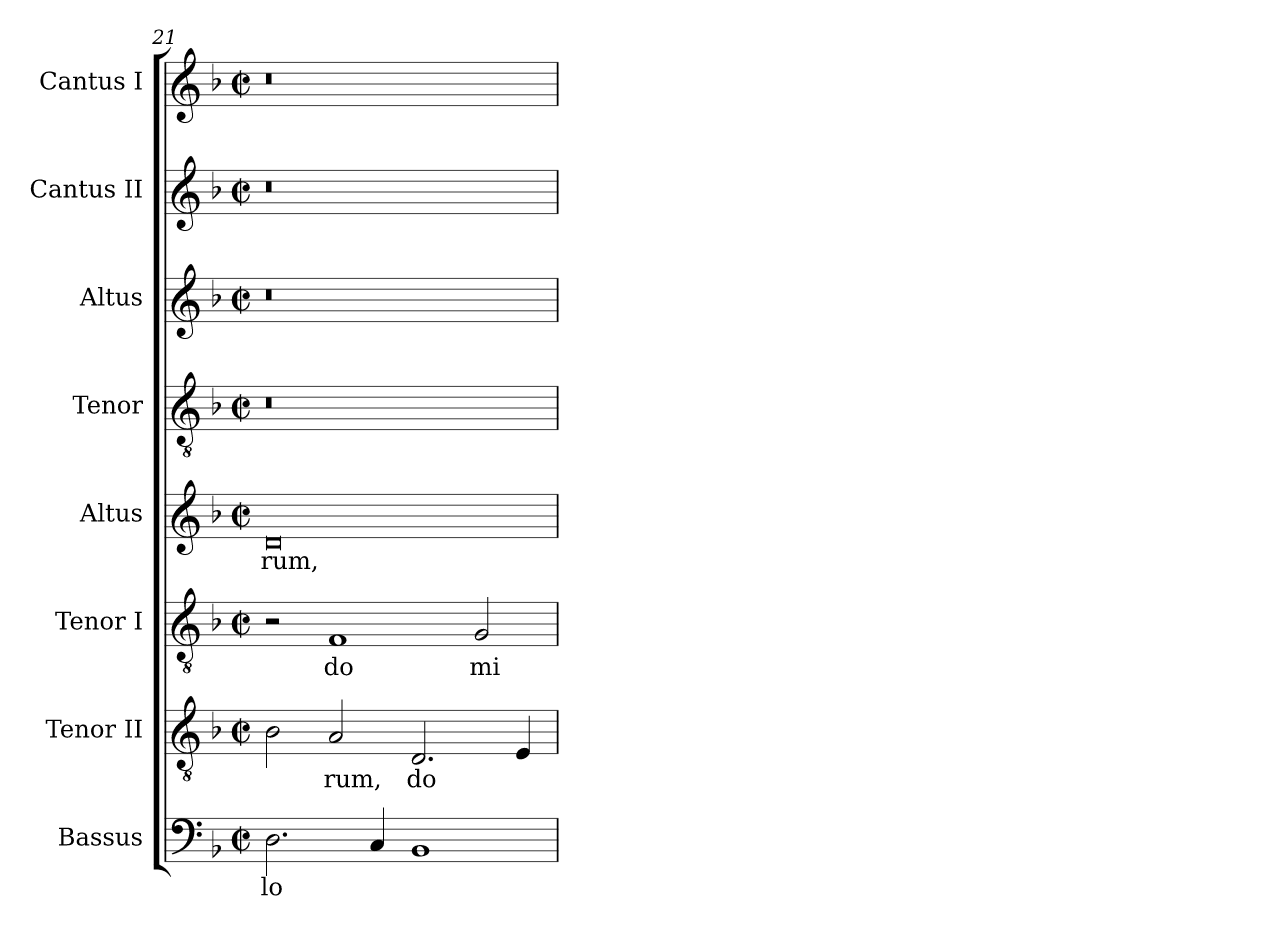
**kern	**text	**kern	**text	**kern	**text	**kern	**text	**kern	**kern	**kern	**kern
*part8	*part8	*part7	*part7	*part6	*part6	*part5	*part5	*part4	*part3	*part2	*part1
*staff8	*staff8	*staff7	*staff7	*staff6	*staff6	*staff5	*staff5	*staff4	*staff3	*staff2	*staff1
*I"Bassus	*	*I"Tenor II	*	*I"Tenor I	*	*I"Altus	*	*I"Tenor	*I"Altus	*I"Cantus II	*I"Cantus I
*clefF4	*	*clefGv2	*	*clefGv2	*	*clefG2	*	*clefGv2	*clefG2	*clefG2	*clefG2
*k[b-]	*	*k[b-]	*	*k[b-]	*	*k[b-]	*	*k[b-]	*k[b-]	*k[b-]	*k[b-]
*F:	*	*F:	*	*F:	*	*F:	*	*F:	*F:	*F:	*F:
*M2/2	*	*M2/2	*	*M2/2	*	*M2/2	*	*M2/2	*M2/2	*M2/2	*M2/2
*met(c|)	*	*met(c|)	*	*met(c|)	*	*met(c|)	*	*met(c|)	*met(c|)	*met(c|)	*met(c|)
=21	=21	=21	=21	=21	=21	=21	=21	=21	=21	=21	=21
!	!LO:LY:b:cj	!	!	!	!	!	!LO:LY:b:cj	!	!	!	!
2.D\	lo	2B-\	.	2r	.	0d	-rum,	0r	0r	0r	0r
!	!	!	!LO:LY:b:cj	!	!LO:LY:b:cj	!	!	!	!	!	!
.	.	2A/	rum,	1F	do	.	.	.	.	.	.
4C/	.	.	.	.	.	.	.	.	.	.	.
!	!	!	!LO:LY:b:cj	!	!	!	!	!	!	!	!
1BB-	.	2.D/	do	.	.	.	.	.	.	.	.
!	!	!	!	!	!LO:LY:b:cj	!	!	!	!	!	!
.	.	.	.	2G/	mi	.	.	.	.	.	.
.	.	4E/	.	.	.	.	.	.	.	.	.
=	=	=	=	=	=	=	=	=	=	=	=
*-	*-	*-	*-	*-	*-	*-	*-	*-	*-	*-	*-
